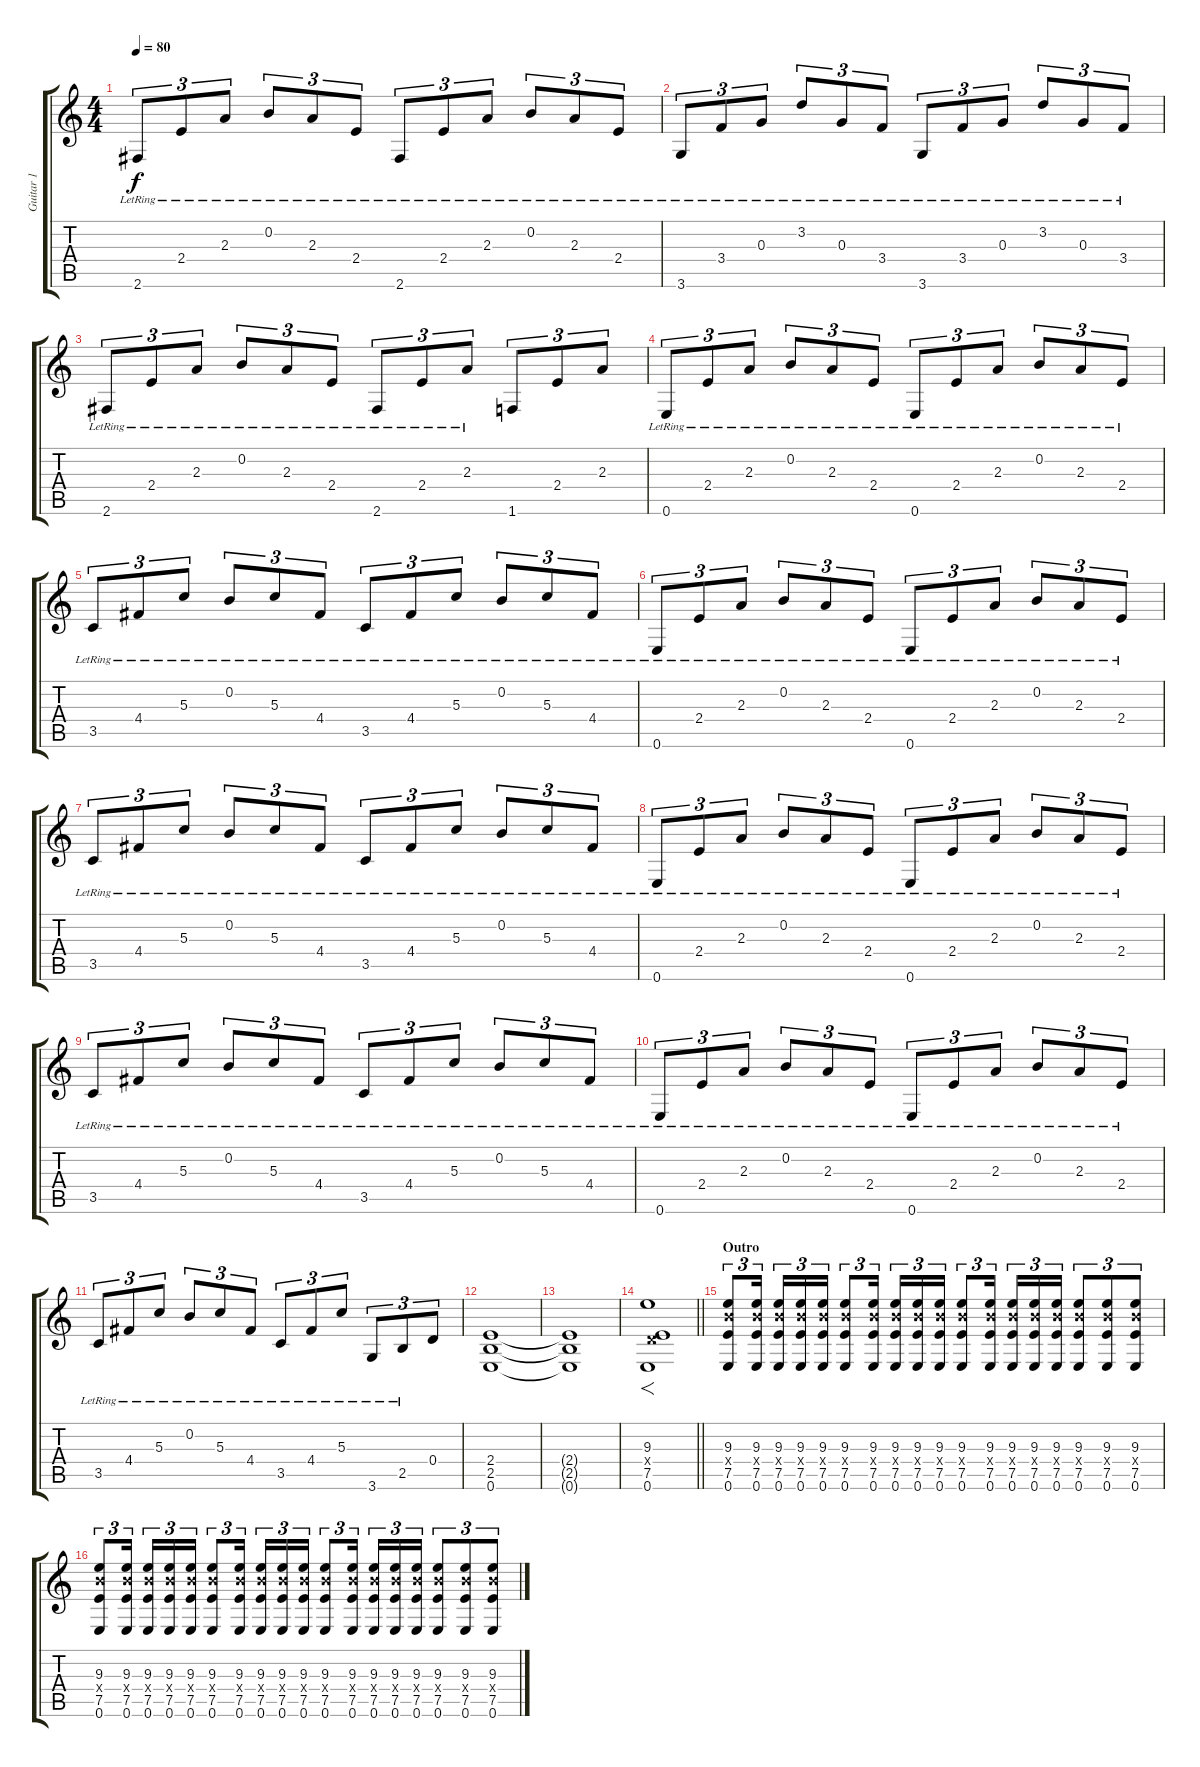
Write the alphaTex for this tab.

\track ("Guitar 1" "Guitar 1") {instrument distortionguitar}
\staff {score tabs}
\tuning (E4 B3 G3 D3 A2 E2) {hide}
\ts (4 4)
\tempo 80
\clef g2
\ks c
2.6{lr}.8{tu (3 2) dy f instrument electricguitarmuted} 2.4{lr}.8{tu (3 2)} 2.3{lr}.8{tu (3 2)} 0.2{lr}.8{tu (3 2)} 2.3{lr}.8{tu (3 2)} 2.4{lr}.8{tu (3 2)} 2.6{lr}.8{tu (3 2)} 2.4{lr}.8{tu (3 2)} 2.3{lr}.8{tu (3 2)} 0.2{lr}.8{tu (3 2)} 2.3{lr}.8{tu (3 2)} 2.4{lr}.8{tu (3 2)} |
3.6{lr}.8{tu (3 2) instrument electricguitarmuted} 3.4{lr}.8{tu (3 2)} 0.3{lr}.8{tu (3 2)} 3.2{lr}.8{tu (3 2)} 0.3{lr}.8{tu (3 2)} 3.4{lr}.8{tu (3 2)} 3.6{lr}.8{tu (3 2)} 3.4{lr}.8{tu (3 2)} 0.3{lr}.8{tu (3 2)} 3.2{lr}.8{tu (3 2)} 0.3{lr}.8{tu (3 2)} 3.4{lr}.8{tu (3 2)} |
2.6{lr}.8{tu (3 2) instrument electricguitarmuted} 2.4{lr}.8{tu (3 2)} 2.3{lr}.8{tu (3 2)} 0.2{lr}.8{tu (3 2)} 2.3{lr}.8{tu (3 2)} 2.4{lr}.8{tu (3 2)} 2.6{lr}.8{tu (3 2)} 2.4{lr}.8{tu (3 2)} 2.3{lr}.8{tu (3 2)} 1.6.8{tu (3 2)} 2.4.8{tu (3 2)} 2.3.8{tu (3 2)} |
0.6{lr}.8{tu (3 2) instrument electricguitarmuted} 2.4{lr}.8{tu (3 2)} 2.3{lr}.8{tu (3 2)} 0.2{lr}.8{tu (3 2)} 2.3{lr}.8{tu (3 2)} 2.4{lr}.8{tu (3 2)} 0.6{lr}.8{tu (3 2)} 2.4{lr}.8{tu (3 2)} 2.3{lr}.8{tu (3 2)} 0.2{lr}.8{tu (3 2)} 2.3{lr}.8{tu (3 2)} 2.4{lr}.8{tu (3 2)} |
3.5{lr}.8{tu (3 2) instrument electricguitarmuted} 4.4{lr}.8{tu (3 2)} 5.3{lr}.8{tu (3 2)} 0.2{lr}.8{tu (3 2)} 5.3{lr}.8{tu (3 2)} 4.4{lr}.8{tu (3 2)} 3.5{lr}.8{tu (3 2)} 4.4{lr}.8{tu (3 2)} 5.3{lr}.8{tu (3 2)} 0.2{lr}.8{tu (3 2)} 5.3{lr}.8{tu (3 2)} 4.4{lr}.8{tu (3 2)} |
0.6{lr}.8{tu (3 2) instrument electricguitarmuted} 2.4{lr}.8{tu (3 2)} 2.3{lr}.8{tu (3 2)} 0.2{lr}.8{tu (3 2)} 2.3{lr}.8{tu (3 2)} 2.4{lr}.8{tu (3 2)} 0.6{lr}.8{tu (3 2)} 2.4{lr}.8{tu (3 2)} 2.3{lr}.8{tu (3 2)} 0.2{lr}.8{tu (3 2)} 2.3{lr}.8{tu (3 2)} 2.4{lr}.8{tu (3 2)} |
3.5{lr}.8{tu (3 2) instrument electricguitarmuted} 4.4{lr}.8{tu (3 2)} 5.3{lr}.8{tu (3 2)} 0.2{lr}.8{tu (3 2)} 5.3{lr}.8{tu (3 2)} 4.4{lr}.8{tu (3 2)} 3.5{lr}.8{tu (3 2)} 4.4{lr}.8{tu (3 2)} 5.3{lr}.8{tu (3 2)} 0.2{lr}.8{tu (3 2)} 5.3{lr}.8{tu (3 2)} 4.4{lr}.8{tu (3 2)} |
0.6{lr}.8{tu (3 2) instrument electricguitarmuted} 2.4{lr}.8{tu (3 2)} 2.3{lr}.8{tu (3 2)} 0.2{lr}.8{tu (3 2)} 2.3{lr}.8{tu (3 2)} 2.4{lr}.8{tu (3 2)} 0.6{lr}.8{tu (3 2)} 2.4{lr}.8{tu (3 2)} 2.3{lr}.8{tu (3 2)} 0.2{lr}.8{tu (3 2)} 2.3{lr}.8{tu (3 2)} 2.4{lr}.8{tu (3 2)} |
3.5{lr}.8{tu (3 2) instrument electricguitarmuted} 4.4{lr}.8{tu (3 2)} 5.3{lr}.8{tu (3 2)} 0.2{lr}.8{tu (3 2)} 5.3{lr}.8{tu (3 2)} 4.4{lr}.8{tu (3 2)} 3.5{lr}.8{tu (3 2)} 4.4{lr}.8{tu (3 2)} 5.3{lr}.8{tu (3 2)} 0.2{lr}.8{tu (3 2)} 5.3{lr}.8{tu (3 2)} 4.4{lr}.8{tu (3 2)} |
0.6{lr}.8{tu (3 2) instrument electricguitarmuted} 2.4{lr}.8{tu (3 2)} 2.3{lr}.8{tu (3 2)} 0.2{lr}.8{tu (3 2)} 2.3{lr}.8{tu (3 2)} 2.4{lr}.8{tu (3 2)} 0.6{lr}.8{tu (3 2)} 2.4{lr}.8{tu (3 2)} 2.3{lr}.8{tu (3 2)} 0.2{lr}.8{tu (3 2)} 2.3{lr}.8{tu (3 2)} 2.4{lr}.8{tu (3 2)} |
3.5{lr}.8{tu (3 2) instrument electricguitarmuted} 4.4{lr}.8{tu (3 2)} 5.3{lr}.8{tu (3 2)} 0.2{lr}.8{tu (3 2)} 5.3{lr}.8{tu (3 2)} 4.4{lr}.8{tu (3 2)} 3.5{lr}.8{tu (3 2)} 4.4{lr}.8{tu (3 2)} 5.3{lr}.8{tu (3 2)} 3.6{lr}.8{tu (3 2)} 2.5{lr}.8{tu (3 2)} 0.4.8{tu (3 2)} |
(2.4 2.5 0.6).1{volume 0 instrument electricguitarmuted} |
(2.4{t} 2.5{t} 0.6{t}).1 |
\barLineRight lightlight
(9.3 0.4{x} 7.5 0.6).1{f volume 13 instrument distortionguitar} |
\section ("" "Outro")
(9.3 9.4{x} 7.5 0.6).8{tu (3 2) volume 13} (9.3 9.4{x} 7.5 0.6).16{tu (3 2) beam splitsecondary} (9.3 9.4{x} 7.5 0.6).16{tu (3 2)} (9.3 9.4{x} 7.5 0.6).16{tu (3 2)} (9.3 9.4{x} 7.5 0.6).16{tu (3 2)} (9.3 9.4{x} 7.5 0.6).8{tu (3 2)} (9.3 9.4{x} 7.5 0.6).16{tu (3 2) beam splitsecondary} (9.3 9.4{x} 7.5 0.6).16{tu (3 2)} (9.3 9.4{x} 7.5 0.6).16{tu (3 2)} (9.3 9.4{x} 7.5 0.6).16{tu (3 2)} (9.3 9.4{x} 7.5 0.6).8{tu (3 2)} (9.3 9.4{x} 7.5 0.6).16{tu (3 2) beam splitsecondary} (9.3 9.4{x} 7.5 0.6).16{tu (3 2)} (9.3 9.4{x} 7.5 0.6).16{tu (3 2)} (9.3 9.4{x} 7.5 0.6).16{tu (3 2)} (9.3 9.4{x} 7.5 0.6).8{tu (3 2)} (9.3 9.4{x} 7.5 0.6).8{tu (3 2)} (9.3 9.4{x} 7.5 0.6).8{tu (3 2)} |
(9.3 9.4{x} 7.5 0.6).8{tu (3 2)} (9.3 9.4{x} 7.5 0.6).16{tu (3 2) beam splitsecondary} (9.3 9.4{x} 7.5 0.6).16{tu (3 2)} (9.3 9.4{x} 7.5 0.6).16{tu (3 2)} (9.3 9.4{x} 7.5 0.6).16{tu (3 2)} (9.3 9.4{x} 7.5 0.6).8{tu (3 2)} (9.3 9.4{x} 7.5 0.6).16{tu (3 2) beam splitsecondary} (9.3 9.4{x} 7.5 0.6).16{tu (3 2)} (9.3 9.4{x} 7.5 0.6).16{tu (3 2)} (9.3 9.4{x} 7.5 0.6).16{tu (3 2)} (9.3 9.4{x} 7.5 0.6).8{tu (3 2)} (9.3 9.4{x} 7.5 0.6).16{tu (3 2) beam splitsecondary} (9.3 9.4{x} 7.5 0.6).16{tu (3 2)} (9.3 9.4{x} 7.5 0.6).16{tu (3 2)} (9.3 9.4{x} 7.5 0.6).16{tu (3 2)} (9.3 9.4{x} 7.5 0.6).8{tu (3 2)} (9.3 9.4{x} 7.5 0.6).8{tu (3 2)} (9.3 9.4{x} 7.5 0.6).8{tu (3 2)}
